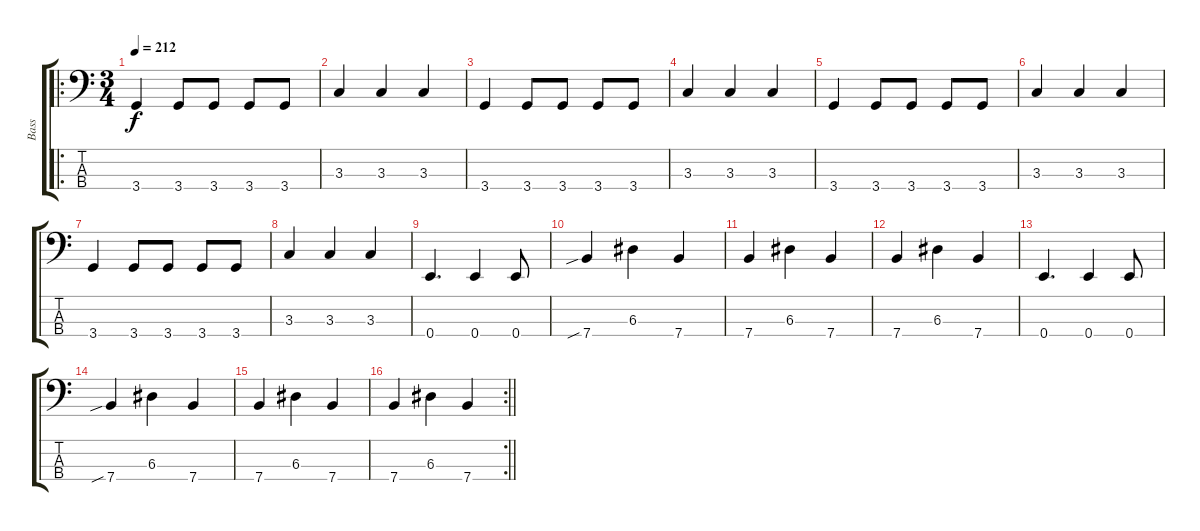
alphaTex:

\track ("Bass" "Bass") {instrument electricbassfinger}
\staff {score tabs}
\tuning (G2 D2 A1 E1) {hide}
\ro
\ts (3 4)
\tempo 212
\clef f4
\ks c
3.4.4{dy f} 3.4.8 3.4.8 3.4.8 3.4.8 |
3.3.4 3.3.4 3.3.4 |
3.4.4 3.4.8 3.4.8 3.4.8 3.4.8 |
3.3.4 3.3.4 3.3.4 |
3.4.4 3.4.8 3.4.8 3.4.8 3.4.8 |
3.3.4 3.3.4 3.3.4 |
3.4.4 3.4.8 3.4.8 3.4.8 3.4.8 |
3.3.4 3.3.4 3.3.4 |
0.4.4{d} 0.4.4 0.4.8 |
7.4{sib}.4 6.3.4 7.4.4 |
7.4.4 6.3.4 7.4.4 |
7.4.4 6.3.4 7.4.4 |
0.4.4{d} 0.4.4 0.4.8 |
7.4{sib}.4 6.3.4 7.4.4 |
7.4.4 6.3.4 7.4.4 |
\rc 2
\barLineRight lightlight
7.4.4 6.3.4 7.4.4
